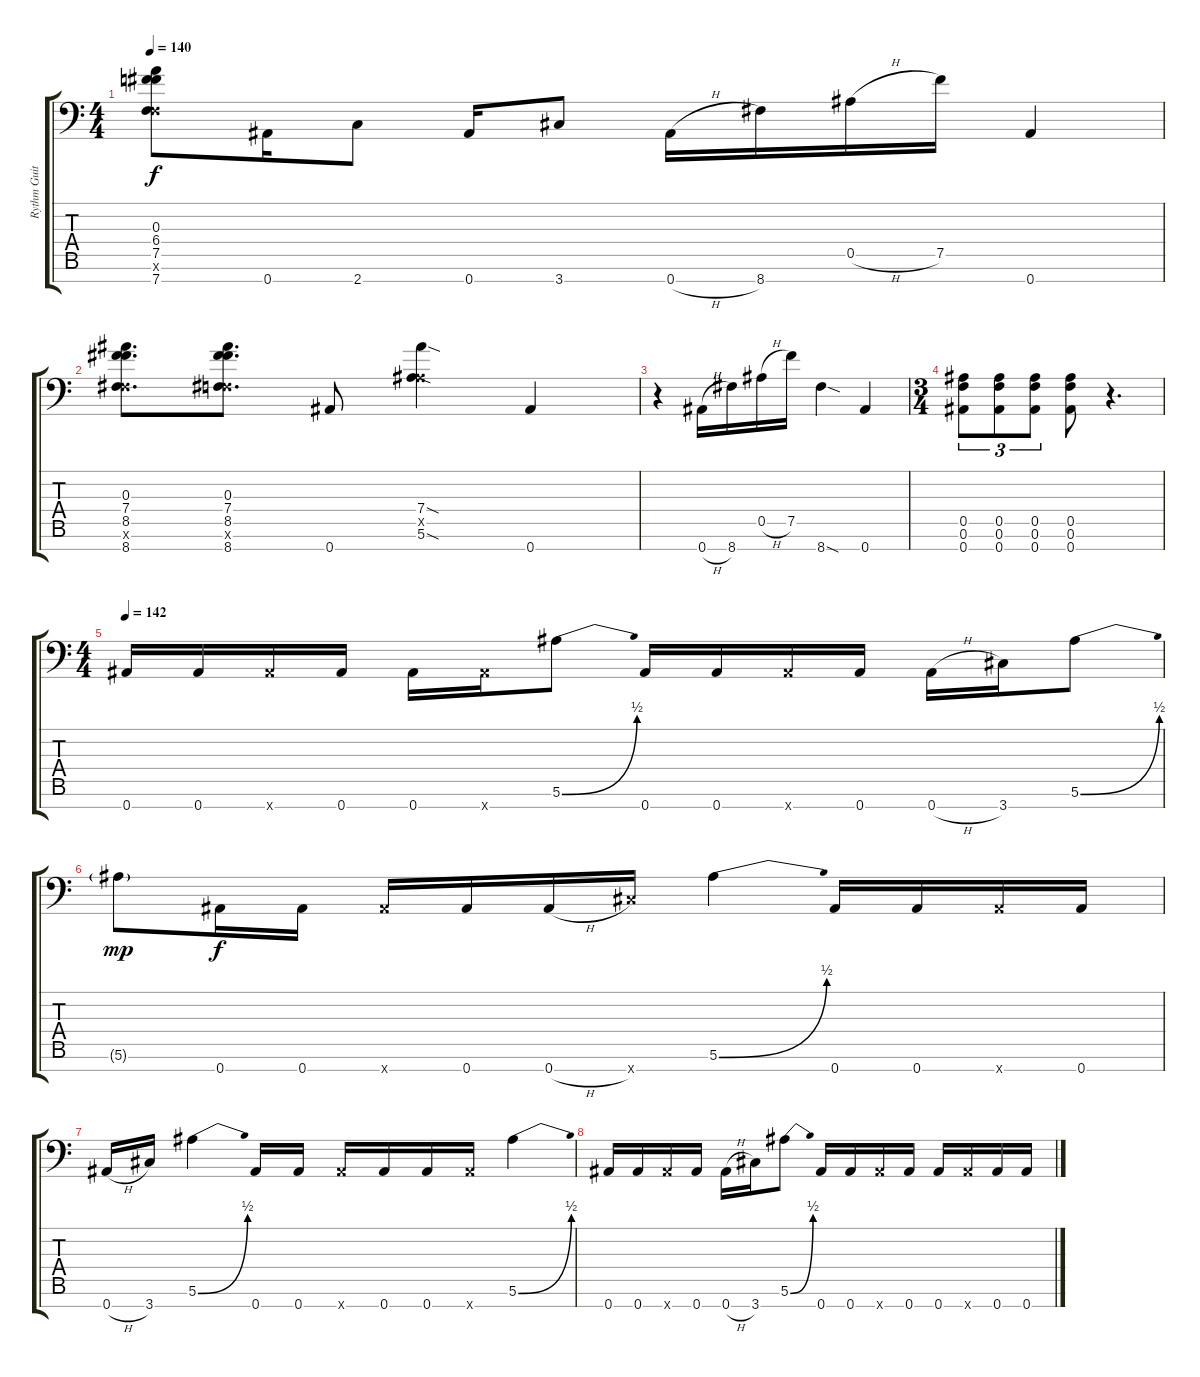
\track ("Rythm Guitar" "Rythm Guit") {instrument distortionguitar}
\staff {score tabs}
\tuning (Eb4 Bb3 Gb3 Eb3 Bb2 F2 Bb1) {hide}
\ts (4 4)
\tempo 140
\clef f4
\ks c
(0.3 6.4 7.5 0.6{x} 7.7).8{dy f} 0.7.16 2.7.8 0.7.16 3.7.8 0.7{h}.16 8.7.16 0.5{h}.16 7.5.16 0.7.4 |
(0.3 7.4 8.5 0.6{x} 8.7).8{d} (0.3 7.4 8.5 0.6{x} 8.7).8{d} 0.7.8 (7.4{sod} 0.5{x} 5.6{sod}).4 0.7.4 |
r.4 0.7{h}.16 8.7.16 0.5{h}.16 7.5.16 8.7{sod}.4 0.7.4 |
\ts (3 4)
(0.5 0.6 0.7).8{tu (3 2)} (0.5 0.6 0.7).8{tu (3 2)} (0.5 0.6 0.7).8{tu (3 2)} (0.5 0.6 0.7).8 r.4{d} |
\ts (4 4)
\tempo 142
0.7.16 0.7.16 0.7{x}.16 0.7.16 0.7.16 0.7{x}.16 5.6{be (bend 0 0 60 2)}.8 0.7.16 0.7.16 0.7{x}.16 0.7.16 0.7{h}.16 3.7.16 5.6{be (bend 0 0 60 2)}.8 |
5.6{g}.8{dy mp} 0.7.16{dy f} 0.7.16 0.7{x}.16 0.7.16 0.7{h}.16 3.7{x}.16 5.6{be (bend 0 0 60 2)}.4 0.7.16 0.7.16 0.7{x}.16 0.7.16 |
0.7{h}.16 3.7.16 5.6{be (bend 0 0 60 2)}.4 0.7.16 0.7.16 0.7{x}.16 0.7.16 0.7.16 0.7{x}.16 5.6{be (bend 0 0 60 2)}.4 |
0.7.16 0.7.16 0.7{x}.16 0.7.16 0.7{h}.16 3.7.16 5.6{be (bend 0 0 60 2)}.8 0.7.16 0.7.16 0.7{x}.16 0.7.16 0.7.16 0.7{x}.16 0.7.16 0.7.16
